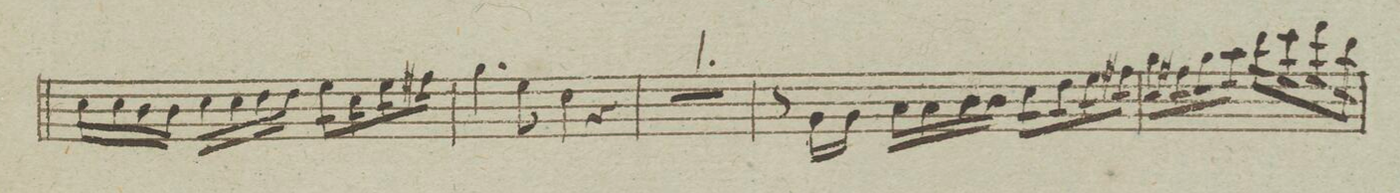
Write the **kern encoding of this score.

**kern	**dynam
*I"Violino. 1mo	*
*clefG2	*
*k[]	*
*met(c)	*
*M4/4	*
16cc\LL	.
16cc\	.
16b\	.
16b\JJ	.
16cc\LL	.
16cc\	.
16dd\	.
16dd\JJ	.
*tremolo	*
16ee\LL	.
16ee\	.
16cc\	.
16cc\	.
16ee\	.
16ee\	.
16ff#X\	.
16ff#\JJ	.
*Xtremolo	*
=59	=59
4.gg\	.
8ee\	.
4cc\	.
4r	.
=60	=60
1r	.
=61	=61
8r	.
16g\LL	.
16g\JJ	.
16a\LL	.
16a\	.
16b\	.
16b\JJ	.
*tremolo	*
16cc\LL	.
16cc\	.
16dd\	.
16dd\	.
16ee\	.
16ee\	.
16ff#X\	.
16ff#\JJ	.
=62	=62
16gg\LL	.
16gg\	.
16ff#X\	.
16ff#\	.
16gg\	.
16gg\	.
16aa\	.
16aa\JJ	.
16bb\LL	.
16bb\	.
16ccc\	.
16ccc\	.
16ddd\	.
16ddd\	.
16bb\	.
16bb\JJ	.
=63	=63
*-	*-
